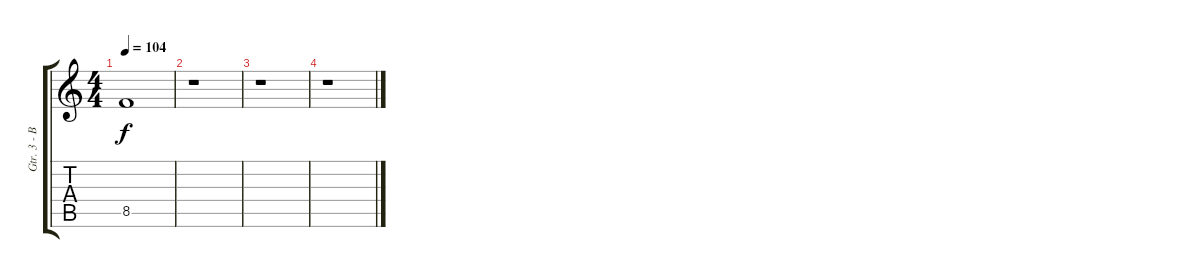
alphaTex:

\track ("Gtr. 3 - Billy" "Gtr. 3 - B") {instrument distortionguitar}
\staff {score tabs}
\tuning (E4 B3 G3 D3 A2 E2) {hide}
\ts (4 4)
\tempo 104
\clef g2
\ks c
8.5{t}.1{dy f} |
r.1 |
r.1 |
r.1
